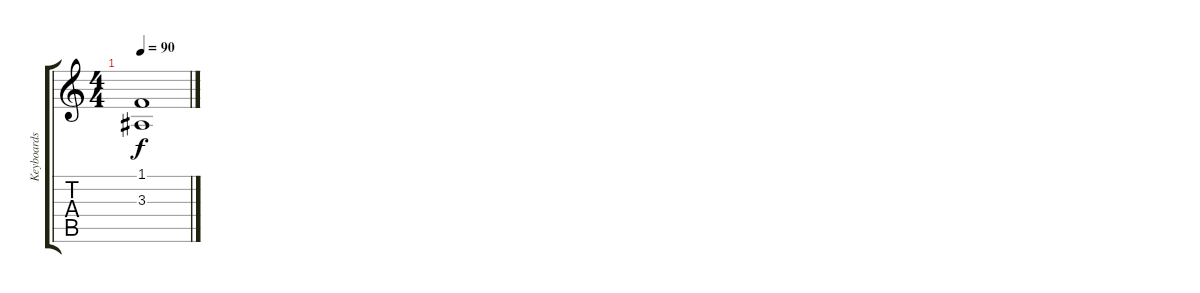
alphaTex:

\track ("Keyboards" "Keyboards") {instrument stringensemble1}
\staff {score tabs}
\tuning (E4 B3 G3 D3 A2 E2) {hide}
\ts (4 4)
\tempo 90
\clef g2
\ks c
(1.1{t} 3.3{t}).1{dy f}
